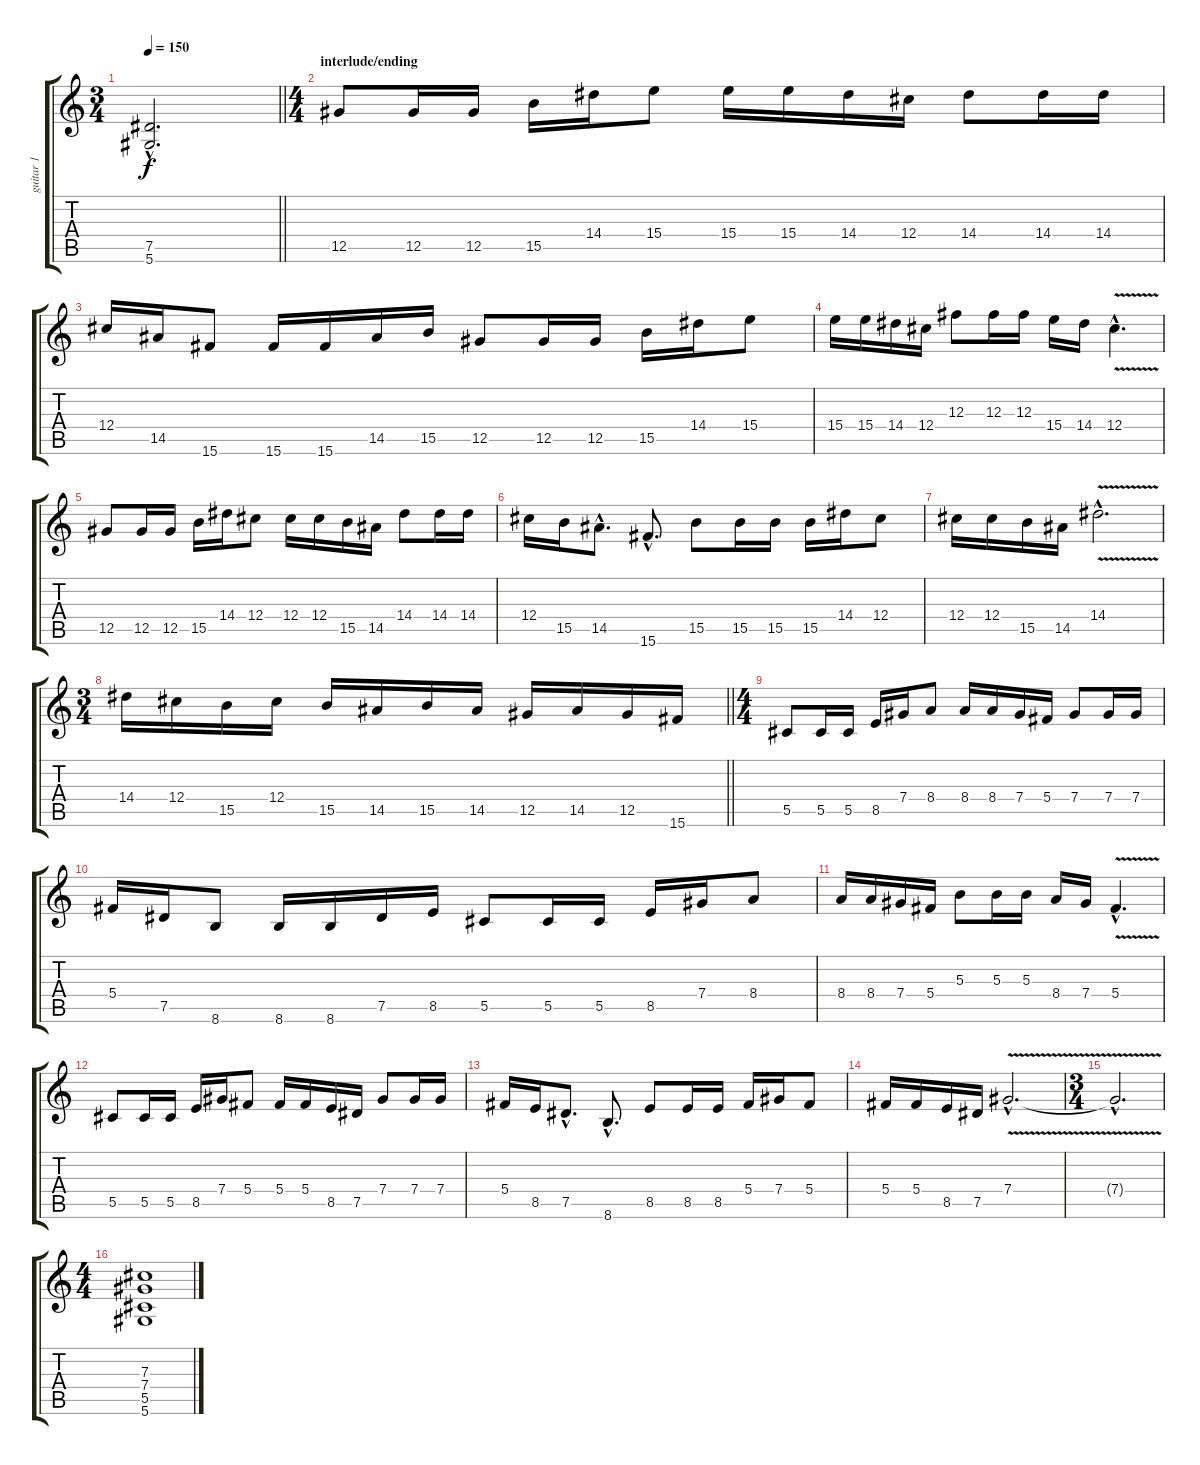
\track ("guitar 1" "guitar 1") {instrument distortionguitar}
\staff {score tabs}
\tuning (Eb4 Bb3 Gb3 Db3 Ab2 Eb2) {hide}
\ts (3 4)
\tempo 150
\clef g2
\barLineRight lightlight
\ks c
(7.5{hac} 5.6{hac}).2{d dy f} |
\ts (4 4)
\section ("" "interlude/ending")
12.5.8 12.5.16 12.5.16 15.5.16 14.4.16 15.4.8 15.4.16 15.4.16 14.4.16 12.4.16 14.4.8 14.4.16 14.4.16 |
12.4.16 14.5.16 15.6.8 15.6.16 15.6.16 14.5.16 15.5.16 12.5.8 12.5.16 12.5.16 15.5.16 14.4.16 15.4.8 |
15.4.16 15.4.16 14.4.16 12.4.16 12.3.8 12.3.16 12.3.16 15.4.16 14.4.16 12.4{v hac}.4{d} |
12.5.8 12.5.16 12.5.16 15.5.16 14.4.16 12.4.8 12.4.16 12.4.16 15.5.16 14.5.16 14.4.8 14.4.16 14.4.16 |
12.4.16 15.5.16 14.5{hac}.8{d} 15.6{hac}.8{d} 15.5.8 15.5.16 15.5.16 15.5.16 14.4.16 12.4.8 |
12.4.16 12.4.16 15.5.16 14.5.16 14.4{v hac}.2{d} |
\ts (3 4)
\barLineRight lightlight
14.4.16 12.4.16 15.5.16 12.4.16 15.5.16 14.5.16 15.5.16 14.5.16 12.5.16 14.5.16 12.5.16 15.6.16 |
\ts (4 4)
5.5.8 5.5.16 5.5.16 8.5.16 7.4.16 8.4.8 8.4.16 8.4.16 7.4.16 5.4.16 7.4.8 7.4.16 7.4.16 |
5.4.16 7.5.16 8.6.8 8.6.16 8.6.16 7.5.16 8.5.16 5.5.8 5.5.16 5.5.16 8.5.16 7.4.16 8.4.8 |
8.4.16 8.4.16 7.4.16 5.4.16 5.3.8 5.3.16 5.3.16 8.4.16 7.4.16 5.4{v hac}.4{d} |
5.5.8 5.5.16 5.5.16 8.5.16 7.4.16 5.4.8 5.4.16 5.4.16 8.5.16 7.5.16 7.4.8 7.4.16 7.4.16 |
5.4.16 8.5.16 7.5{hac}.8{d} 8.6{hac}.8{d} 8.5.8 8.5.16 8.5.16 5.4.16 7.4.16 5.4.8 |
5.4.16 5.4.16 8.5.16 7.5.16 7.4{v hac}.2{d} |
\ts (3 4)
7.4{v hac t}.2{d} |
\ts (4 4)
(7.3 7.4 5.5 5.6).1
